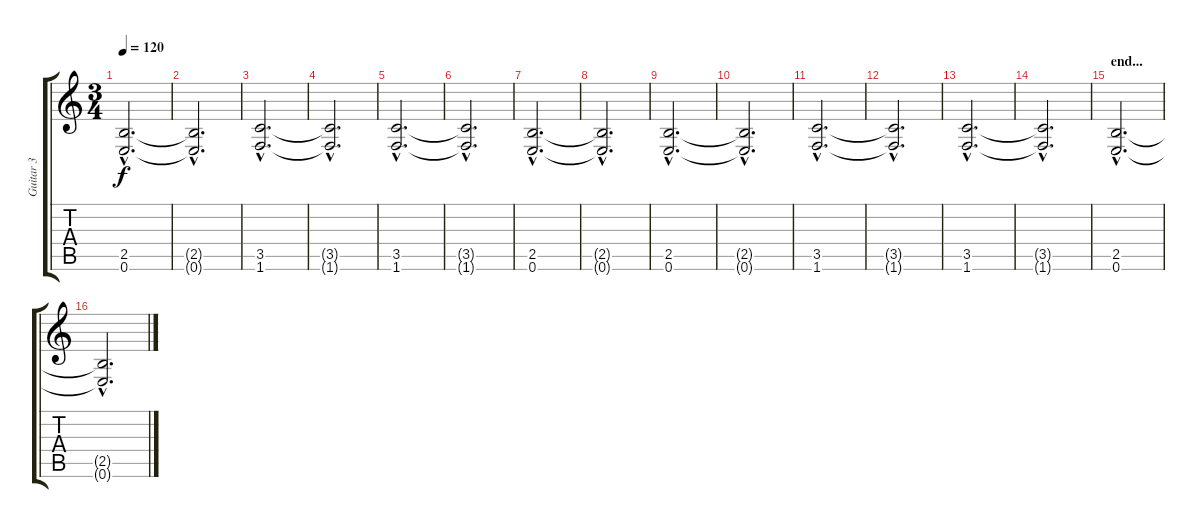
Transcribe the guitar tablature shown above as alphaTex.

\track ("Guitar 3" "Guitar 3") {instrument electricguitarjazz}
\staff {score tabs}
\tuning (E4 B3 G3 D3 A2 E2) {hide}
\ts (3 4)
\tempo 120
\clef g2
\ks c
(2.5{hac} 0.6{hac}).2{d dy f} |
(2.5{hac t} 0.6{hac t}).2{d} |
(3.5{hac} 1.6{hac}).2{d} |
(3.5{hac t} 1.6{hac t}).2{d} |
(3.5{hac} 1.6{hac}).2{d} |
(3.5{hac t} 1.6{hac t}).2{d} |
(2.5{hac} 0.6{hac}).2{d} |
(2.5{hac t} 0.6{hac t}).2{d} |
(2.5{hac} 0.6{hac}).2{d} |
(2.5{hac t} 0.6{hac t}).2{d} |
(3.5{hac} 1.6{hac}).2{d} |
(3.5{hac t} 1.6{hac t}).2{d} |
(3.5{hac} 1.6{hac}).2{d} |
(3.5{hac t} 1.6{hac t}).2{d} |
\section ("" "end...")
(2.5{hac} 0.6{hac}).2{d} |
(2.5{hac t} 0.6{hac t}).2{d}
